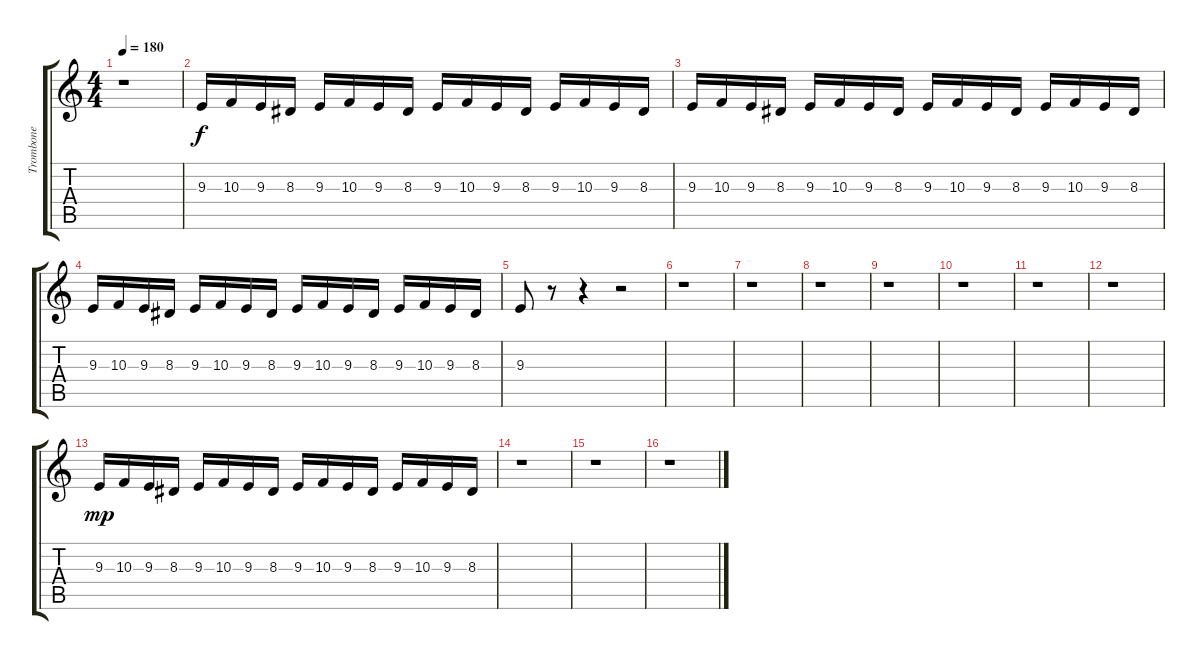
\track ("Trombone" "Trombone") {instrument trombone}
\staff {score tabs}
\tuning (E4 B3 G3 D3 A2 E2) {hide}
\ts (4 4)
\tempo 180
\clef g2
\ks c
r.1{dy f instrument trombone} |
9.3.16 10.3.16 9.3.16 8.3.16 9.3.16 10.3.16 9.3.16 8.3.16 9.3.16 10.3.16 9.3.16 8.3.16 9.3.16 10.3.16 9.3.16 8.3.16 |
9.3.16 10.3.16 9.3.16 8.3.16 9.3.16 10.3.16 9.3.16 8.3.16 9.3.16 10.3.16 9.3.16 8.3.16 9.3.16 10.3.16 9.3.16 8.3.16 |
9.3.16 10.3.16 9.3.16 8.3.16 9.3.16 10.3.16 9.3.16 8.3.16 9.3.16 10.3.16 9.3.16 8.3.16 9.3.16 10.3.16 9.3.16 8.3.16 |
9.3.8 r.8 r.4 r.2 |
r.1 |
r.1 |
r.1 |
r.1 |
r.1 |
r.1 |
r.1 |
9.3.16{dy mp} 10.3.16 9.3.16 8.3.16 9.3.16 10.3.16 9.3.16 8.3.16 9.3.16 10.3.16 9.3.16 8.3.16 9.3.16 10.3.16 9.3.16 8.3.16 |
r.1 |
r.1 |
r.1
